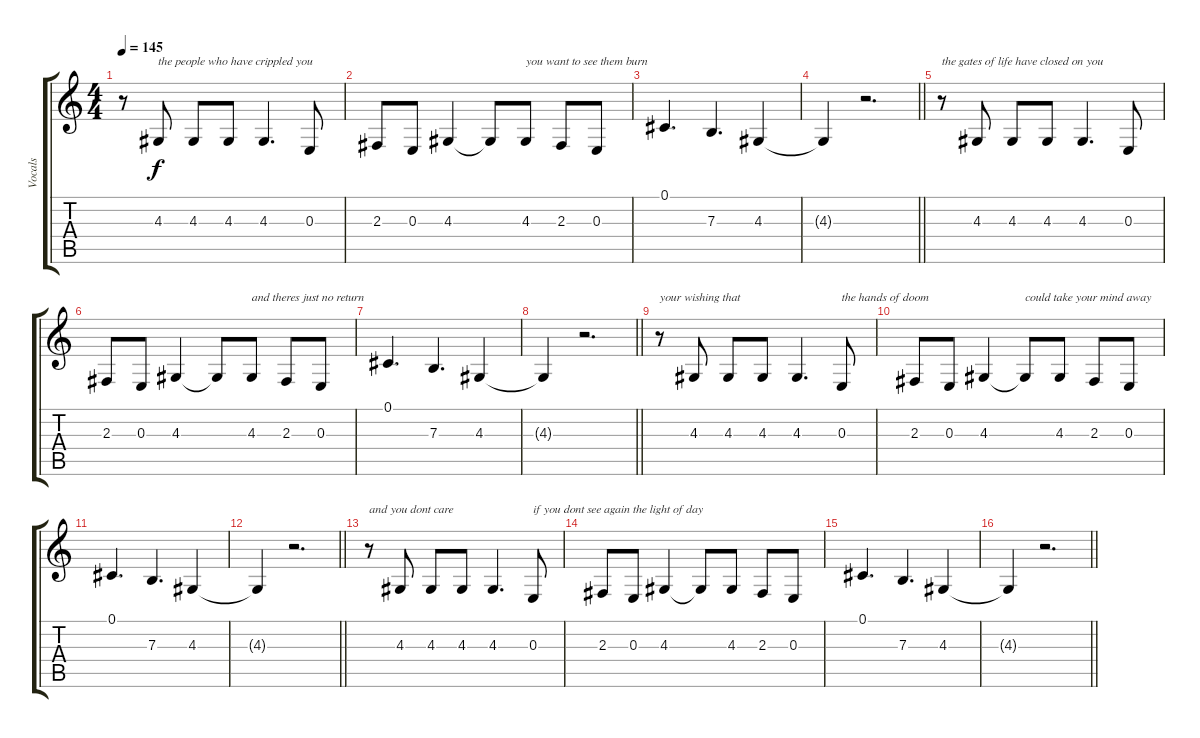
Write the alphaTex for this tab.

\track ("Vocals" "Vocals") {instrument tenorsax}
\staff {score tabs}
\tuning (Db4 Ab3 E3 B2 Gb2 Db2) {hide}
\ts (4 4)
\tempo 145
\clef g2
\ks c
r.8{dy f} 4.3.8{txt "the people who have crippled you"} 4.3.8 4.3.8 4.3.4{d} 0.3.8 |
2.3.8 0.3.8 4.3.4 4.3{t}.8 4.3.8{txt "you want to see them burn"} 2.3.8 0.3.8 |
0.1.4{d} 7.3.4{d} 4.3.4 |
\barLineRight lightlight
4.3{t}.4 r.2{d} |
r.8{txt "the gates of life have closed on you"} 4.3.8 4.3.8 4.3.8 4.3.4{d} 0.3.8 |
2.3.8 0.3.8 4.3.4 4.3{t}.8 4.3.8{txt "and theres just no return"} 2.3.8 0.3.8 |
0.1.4{d} 7.3.4{d} 4.3.4 |
\barLineRight lightlight
4.3{t}.4 r.2{d} |
r.8{txt "your wishing that"} 4.3.8 4.3.8 4.3.8 4.3.4{d} 0.3.8{txt "the hands of doom"} |
2.3.8 0.3.8 4.3.4 4.3{t}.8{txt "could take your mind away"} 4.3.8 2.3.8 0.3.8 |
0.1.4{d} 7.3.4{d} 4.3.4 |
\barLineRight lightlight
4.3{t}.4 r.2{d} |
r.8{txt "and you dont care"} 4.3.8 4.3.8 4.3.8 4.3.4{d} 0.3.8{txt "if you dont see again the light of day"} |
2.3.8 0.3.8 4.3.4 4.3{t}.8 4.3.8 2.3.8 0.3.8 |
0.1.4{d} 7.3.4{d} 4.3.4 |
\barLineRight lightlight
4.3{t}.4 r.2{d}
